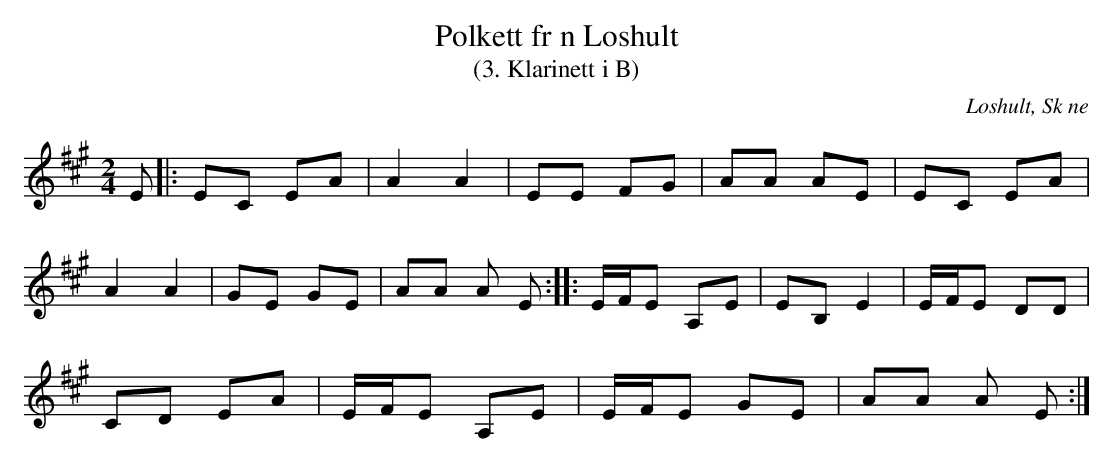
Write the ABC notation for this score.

X:1
T:Polkett fr n Loshult
T:(3. Klarinett i B)
O:Loshult, Sk ne
M:2/4
L:1/8
K:A
E |: EC EA | A2 A2 | EE FG | AA AE | EC EA |
A2 A2 | GE GE | AA A E :: E1/2F1/2E A,E | EB, E2 | E1/2F1/2E DD |
CD EA | E1/2F1/2E A,E | E1/2F1/2E GE | AA A E :|
